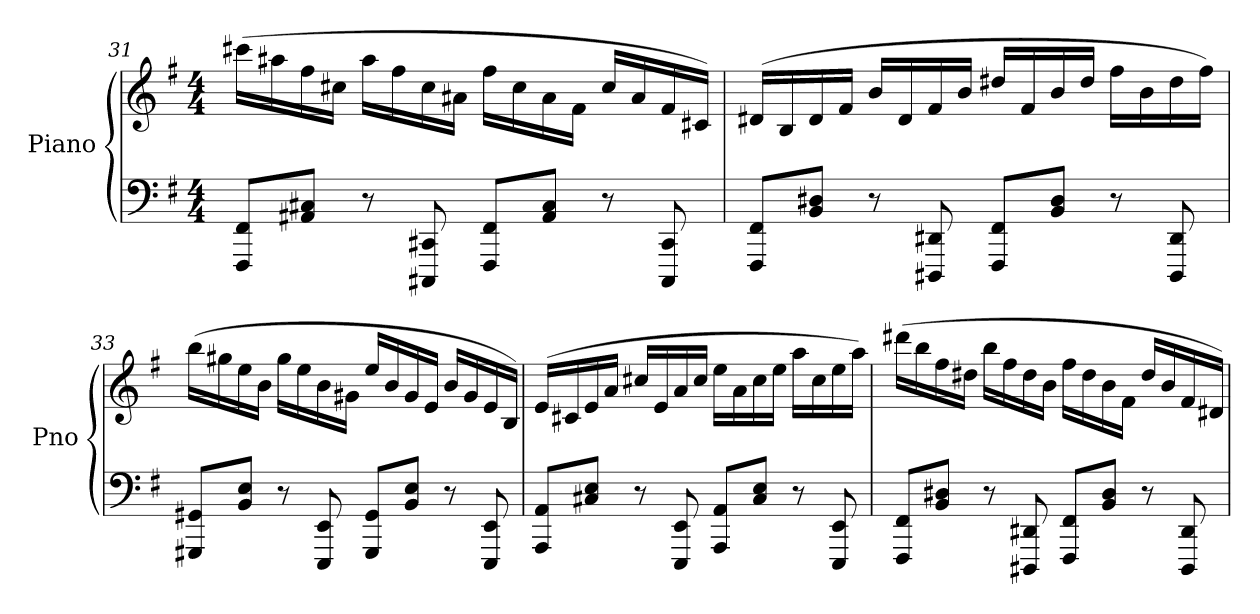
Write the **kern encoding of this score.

**kern	**kern
*part1	*part1
*staff2	*staff1
*I"Piano	*
*I'Pno	*
*clefF4	*clefG2
*k[f#]	*k[f#]
*M4/4	*M4/4
=31	=31
8FFF#/ 8FF#/L	(16ccc#X\LL
.	16aa#X\
8AA#X/ 8C#X/J	16ff#\
.	16cc#X\JJ
8r	16aa#\LL
.	16ff#\
8CCC#X/ 8CC#X/	16cc#\
.	16a#X\JJ
8FFF#/ 8FF#/L	16ff#\LL
.	16cc#\
8AA#/ 8C#/J	16a#\
.	16f#\JJ
8r	16cc#/LL
.	16a#/
8CCC#/ 8CC#/	16f#/
.	16c#X/JJ)
!!LO:LB:g=z
=32	=32
8FFF#/ 8FF#/L	(16d#X/LL
.	16B/
8BB/ 8D#X/J	16d#/
.	16f#/JJ
8r	16b/LL
.	16d#/
8DDD#X/ 8DD#X/	16f#/
.	16b/JJ
8FFF#/ 8FF#/L	16dd#X/LL
.	16f#/
8BB/ 8D#/J	16b/
.	16dd#/JJ
8r	16ff#\LL
.	16b\
8DDD#/ 8DD#/	16dd#\
.	16ff#\JJ)
=33	=33
8GGG#X/ 8GG#X/L	(16bb\LL
.	16gg#X\
8BB/ 8E/J	16ee\
.	16b\JJ
8r	16gg#\LL
.	16ee\
8EEE/ 8EE/	16b\
.	16g#X\JJ
8GGG#/ 8GG#/L	16ee/LL
.	16b/
8BB/ 8E/J	16g#/
.	16e/JJ
8r	16b/LL
.	16g#/
8EEE/ 8EE/	16e/
.	16B/JJ)
=34	=34
8AAA/ 8AA/L	(16e/LL
.	16c#X/
8C#X/ 8E/J	16e/
.	16a/JJ
8r	16cc#X/LL
.	16e/
8EEE/ 8EE/	16a/
.	16cc#/JJ
8AAA/ 8AA/L	16ee\LL
.	16a\
8C#/ 8E/J	16cc#\
.	16ee\JJ
8r	16aa\LL
.	16cc#\
8EEE/ 8EE/	16ee\
.	16aa\JJ)
!!LO:LB:g=z
=35	=35
8FFF#/ 8FF#/L	(16ddd#X\LL
.	16bb\
8BB/ 8D#X/J	16ff#\
.	16dd#X\JJ
8r	16bb\LL
.	16ff#\
8DDD#X/ 8DD#X/	16dd#\
.	16b\JJ
8FFF#/ 8FF#/L	16ff#\LL
.	16dd#\
8BB/ 8D#/J	16b\
.	16f#\JJ
8r	16dd#/LL
.	16b/
8DDD#/ 8DD#/	16f#/
.	16d#X/JJ)
=	=
*-	*-
